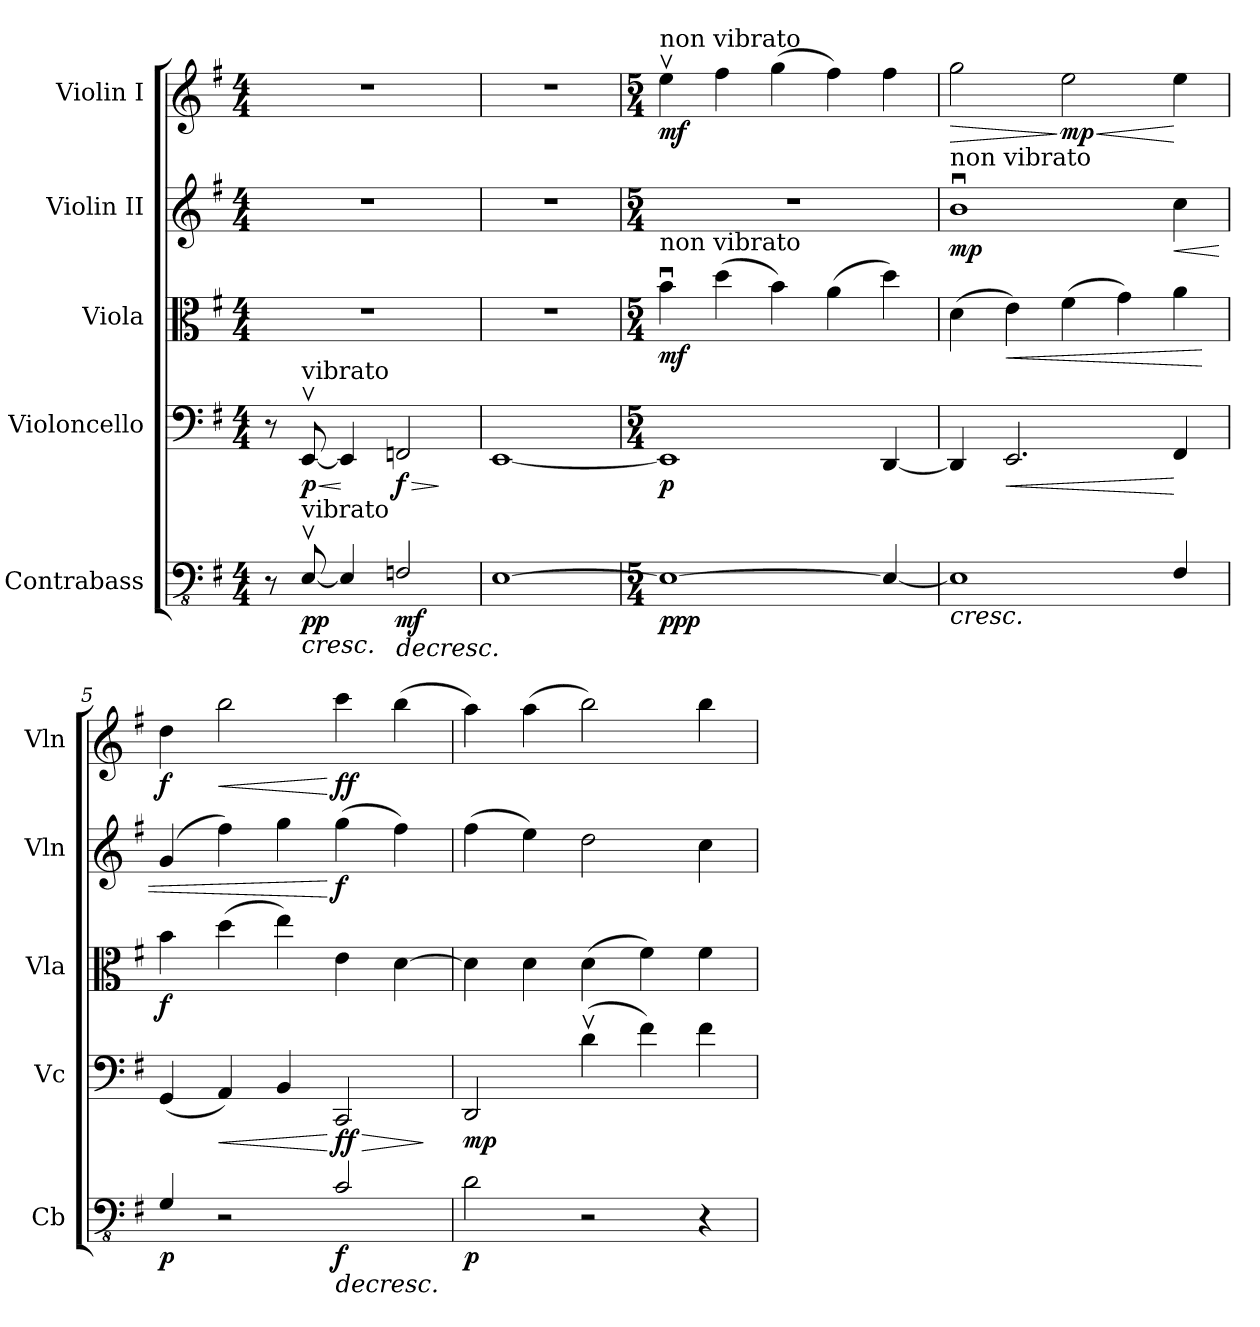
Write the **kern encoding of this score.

**kern	**dynam	**kern	**dynam	**kern	**dynam	**kern	**dynam	**kern	**dynam
*part5	*part5	*part4	*part4	*part3	*part3	*part2	*part2	*part1	*part1
*staff5	*staff5	*staff4	*staff4	*staff3	*staff3	*staff2	*staff2	*staff1	*staff1
*I"Contrabass	*	*I"Violoncello	*	*I"Viola	*	*I"Violin II	*	*I"Violin I	*
*I'Cb	*	*I'Vc	*	*I'Vla	*	*I'Vln	*	*I'Vln	*
*clefFv4	*	*clefF4	*	*clefC3	*	*clefG2	*	*clefG2	*
*ITrd7c12	*	*	*	*	*	*	*	*	*
*k[f#]	*	*k[f#]	*	*k[f#]	*	*k[f#]	*	*k[f#]	*
*M4/4	*	*M4/4	*	*M4/4	*	*M4/4	*	*M4/4	*
*MM40	*	*MM40	*	*MM40	*	*MM40	*	*MM40	*
=1	=1	=1	=1	=1	=1	=1	=1	=1	=1
8r	.	8r	.	1r	.	1r	.	1r	.
!	!	!LO:TX:a:t=vibrato	!	!	!	!	!	!	!
!LO:TX:a:t=vibrato	!	!	!	!	!	!	!	!	!
!	!LO:HP:b	!	!LO:HP:b	!	!	!	!	!	!
!	!LO:DY:n=1:b	!	!LO:DY:n=1:b	!	!	!	!	!	!
[8EEEv/	< pp	[8EEv/	< p	.	.	.	.	.	.
4EEE/]	.	4EE/]	[	.	.	.	.	.	.
!	!LO:HP:b	!	!LO:HP:b	!	!	!	!	!	!
!	!LO:DY:n=2:b	!	!LO:DY:n=2:b	!	!	!	!	!	!
2FFFn/	> mf	2FFn/	> f	.	.	.	.	.	.
.	[	.	]	.	.	.	.	.	.
=2	=2	=2	=2	=2	=2	=2	=2	=2	=2
[1EEE	.	[1EE	.	1r	.	1r	.	1r	.
=3	=3	=3	=3	=3	=3	=3	=3	=3	=3
*M5/4	*	*M5/4	*	*M5/4	*	*M5/4	*	*M5/4	*
!	!	!	!	!	!	!	!	!LO:TX:a:t=non vibrato	!
!	!	!	!	!LO:TX:a:t=non vibrato	!	!	!	!	!
!	!LO:DY:b	!	!LO:DY:b	!	!LO:DY:b	!	!	!	!LO:DY:b
1EEE_	ppp	1EE]	p	4bu\	mf	4%5r	.	4eev\	mf
.	.	.	.	(4dd\	.	.	.	4ff#\	.
.	.	.	.	4b\)	.	.	.	(4gg\	.
.	.	.	.	(4a\	.	.	.	4ff#\)	.
4EEE/_	.	[4DD/	.	4dd\)	.	.	.	4ff#\	.
=4	=4	=4	=4	=4	=4	=4	=4	=4	=4
!	!	!	!	!	!	!LO:TX:a:t=non vibrato	!	!	!
!	!LO:HP:b	!	!	!	!	!	!LO:DY:b	!	!LO:HP:b
1EEE]	<	4DD/]	.	(4d\	.	1bu	mp	2gg\	>
!	!	!	!LO:HP:b	!	!LO:HP:b	!	!	!	!
.	.	2.EE/	<	4e\)	<	.	.	.	.
!	!	!	!	!	!	!	!	!	!LO:HP:n=1:b
!	!	!	!	!	!	!	!	!	!LO:DY:n=1:b
.	.	.	.	(4f#\	.	.	.	2ee\	] < mp
.	.	.	.	4g\)	.	.	.	.	.
!	!	!	!	!	!	!	!LO:HP:b	!	!
4FFF#/	]	4FF#/	[	4a\	.	4cc\	<	4ee\	[
.	.	.	.	.	[	.	.	.	.
=5	=5	=5	=5	=5	=5	=5	=5	=5	=5
!	!LO:DY:b	!	!	!	!LO:DY:b	!	!	!	!LO:DY:b
4GGG/	p	(4GG/	.	4b\	f	(4g/	.	4dd\	f
!	!	!	!LO:HP:b	!	!	!	!	!	!LO:HP:b
2r	.	4AA/)	<	(4dd\	.	4ff#\)	.	2bb\	<
.	.	4BB/	.	4ee\)	.	4gg\	.	.	.
!	!LO:HP:b	!	!LO:HP:n=1:b	!	!	!	!	!	!
!	!LO:DY:n=1:b	!	!LO:DY:n=1:b	!	!	!	!LO:DY:n=1:b	!	!LO:DY:n=1:b
2CC/	> f	2CC/	[ > ff	4e\	.	(4gg\	[ f	4ccc\	[ ff
.	.	.	.	[4d\	.	4ff#\)	.	(4bb\	.
.	[	.	]	.	.	.	.	.	.
=6	=6	=6	=6	=6	=6	=6	=6	=6	=6
!	!LO:DY:b	!	!LO:DY:b	!	!	!	!	!	!
2DD\	p	2DD/	mp	4d\]	.	(4ff#\	.	4aa\)	.
.	.	.	.	4d\	.	4ee\)	.	(4aa\	.
2r	]	(4dv\	.	(4d\	.	2dd\	.	2bb\)	.
.	.	4f#\)	.	4f#\)	.	.	.	.	.
4r	.	4f#\	.	4f#\	.	4cc\	.	4bb\	.
=	=	=	=	=	=	=	=	=	=
*-	*-	*-	*-	*-	*-	*-	*-	*-	*-
